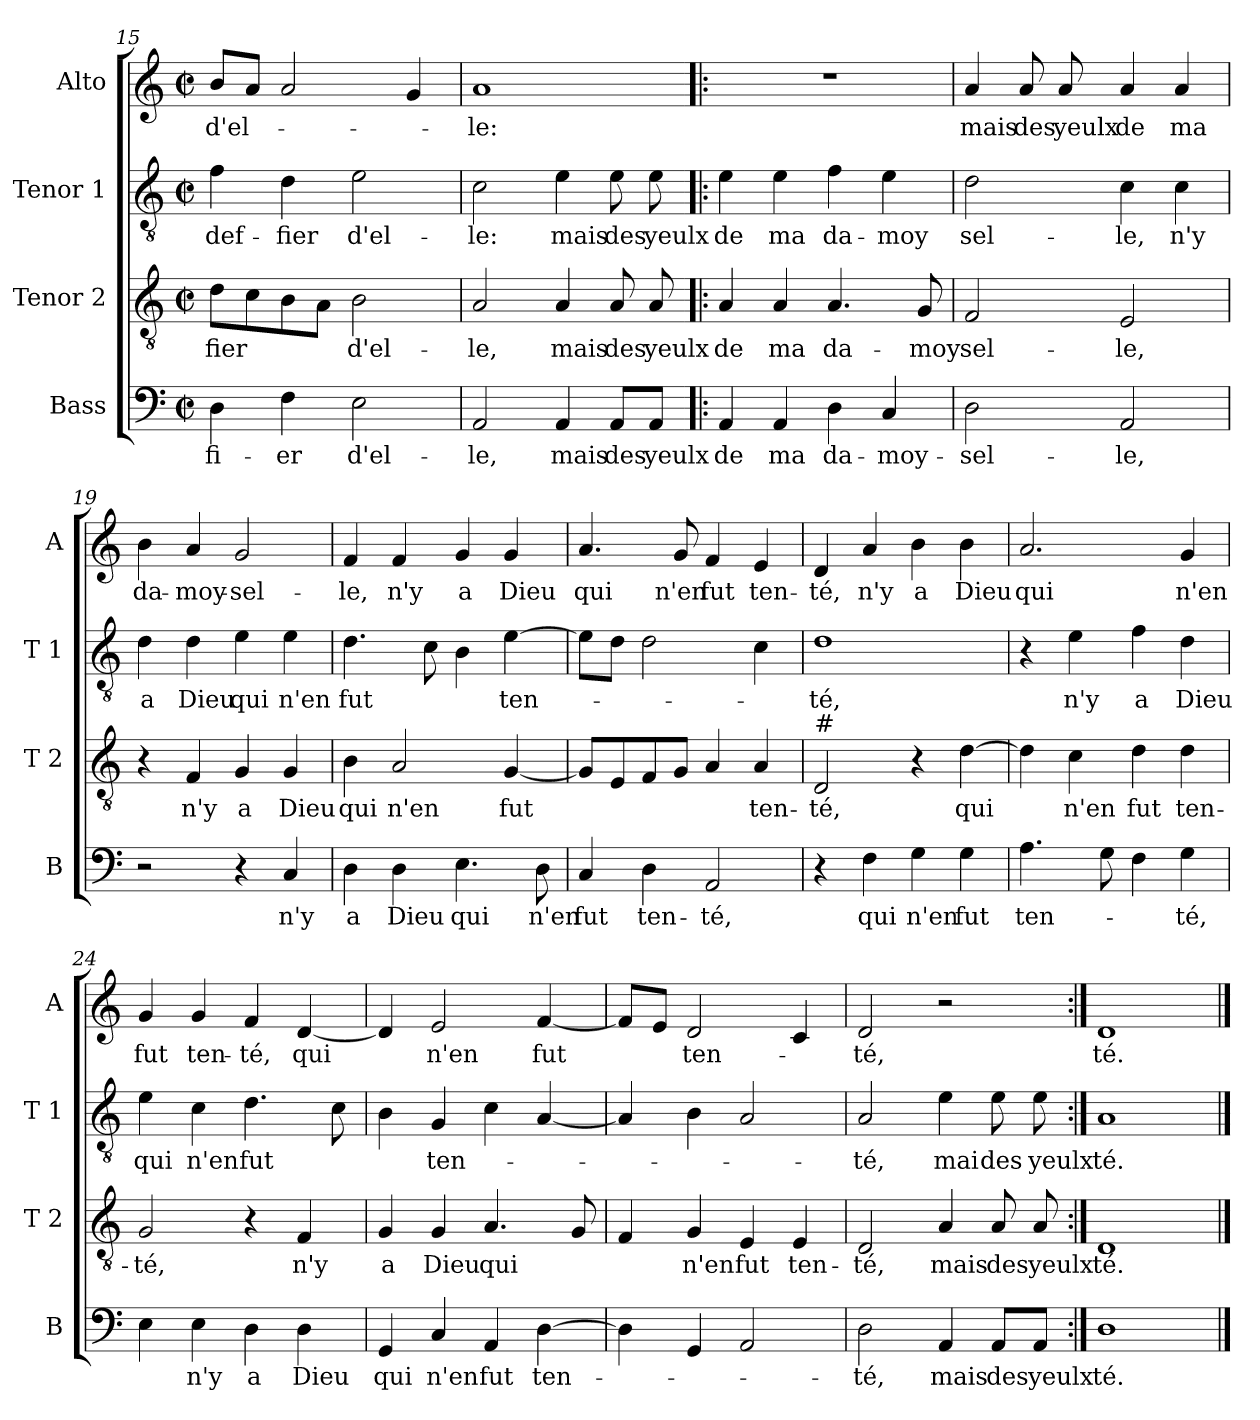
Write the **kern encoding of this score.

**kern	**text	**kern	**text	**kern	**text	**kern	**text
*part4	*part4	*part3	*part3	*part2	*part2	*part1	*part1
*staff4	*staff4	*staff3	*staff3	*staff2	*staff2	*staff1	*staff1
*I"Bass	*	*I"Tenor 2	*	*I"Tenor 1	*	*I"Alto	*
*I'B	*	*I'T 2	*	*I'T 1	*	*I'A	*
!!LO:LB:g=z
*clefF4	*	*clefGv2	*	*clefGv2	*	*clefG2	*
*k[]	*	*k[]	*	*k[]	*	*k[]	*
*C:	*	*C:	*	*C:	*	*C:	*
*M2/2	*	*M2/2	*	*M2/2	*	*M2/2	*
*met(c|)	*	*met(c|)	*	*met(c|)	*	*met(c|)	*
=15	=15	=15	=15	=15	=15	=15	=15
!	!LO:LY:b	!	!LO:LY:b	!	!LO:LY:b	!	!LO:LY:b
4D\	-fi-	8d\L	-fier	4f\	def-	8b/L	d'el-
.	.	8c\	.	.	.	8a/J	.
!	!LO:LY:b	!	!	!	!LO:LY:b	!	!
4F\	-er	8B\	.	4d\	-fier	2a/	.
.	.	8A\J	.	.	.	.	.
!	!LO:LY:b	!	!LO:LY:b	!	!LO:LY:b	!	!
2E\	d'el-	2B\	d'el-	2e\	d'el-	.	.
.	.	.	.	.	.	4g/	.
=16	=16	=16	=16	=16	=16	=16	=16
!	!LO:LY:b	!	!LO:LY:b	!	!LO:LY:b	!	!LO:LY:b
2AA/	-le,	2A/	-le,	2c\	-le:	1a	-le:
!	!LO:LY:b	!	!LO:LY:b	!	!LO:LY:b	!	!
4AA/	mais	4A/	mais	4e\	mais	.	.
!	!LO:LY:b	!	!LO:LY:b	!	!LO:LY:b	!	!
8AA/L	des	8A/	des	8e\	des	.	.
!	!LO:LY:b	!	!LO:LY:b	!	!LO:LY:b	!	!
8AA/J	yeulx	8A/	yeulx	8e\	yeulx	.	.
=17!|:	=17!|:	=17!|:	=17!|:	=17!|:	=17!|:	=17!|:	=17!|:
!	!LO:LY:b	!	!LO:LY:b	!	!LO:LY:b	!	!
4AA/	de	4A/	de	4e\	de	1r	.
!	!LO:LY:b	!	!LO:LY:b	!	!LO:LY:b	!	!
4AA/	ma	4A/	ma	4e\	ma	.	.
!	!LO:LY:b	!	!LO:LY:b	!	!LO:LY:b	!	!
4D\	da-	4.A/	da-	4f\	da-	.	.
!	!LO:LY:b	!	!	!	!LO:LY:b	!	!
4C/	-moy-	.	.	4e\	-moy	.	.
!	!	!	!LO:LY:b	!	!	!	!
.	.	8G/	-moy	.	.	.	.
=18	=18	=18	=18	=18	=18	=18	=18
!	!LO:LY:b	!	!LO:LY:b	!	!LO:LY:b	!	!LO:LY:b
2D\	-sel-	2F/	sel-	2d\	sel-	4a/	mais
!	!	!	!	!	!	!	!LO:LY:b
.	.	.	.	.	.	8a/	des
!	!	!	!	!	!	!	!LO:LY:b
.	.	.	.	.	.	8a/	yeulx
!	!LO:LY:b	!	!LO:LY:b	!	!LO:LY:b	!	!LO:LY:b
2AA/	-le,	2E/	-le,	4c\	-le,	4a/	de
!	!	!	!	!	!LO:LY:b	!	!LO:LY:b
.	.	.	.	4c\	n'y	4a/	ma
!!LO:LB:g=z
=19	=19	=19	=19	=19	=19	=19	=19
!	!	!	!	!	!LO:LY:b	!	!LO:LY:b
2r	.	4r	.	4d\	a	4b\	da-
!	!	!	!LO:LY:b	!	!LO:LY:b	!	!LO:LY:b
.	.	4F/	n'y	4d\	Dieu	4a/	-moy-
!	!	!	!LO:LY:b	!	!LO:LY:b	!	!LO:LY:b
4r	.	4G/	a	4e\	qui	2g/	-sel-
!	!LO:LY:b	!	!LO:LY:b	!	!LO:LY:b	!	!
4C/	n'y	4G/	Dieu	4e\	n'en	.	.
=20	=20	=20	=20	=20	=20	=20	=20
!	!LO:LY:b	!	!LO:LY:b	!	!LO:LY:b	!	!LO:LY:b
4D\	a	4B\	qui	4.d\	fut	4f/	-le,
!	!LO:LY:b	!	!LO:LY:b	!	!	!	!LO:LY:b
4D\	Dieu	2A/	n'en	.	.	4f/	n'y
.	.	.	.	8c\	.	.	.
!	!LO:LY:b	!	!	!	!	!	!LO:LY:b
4.E\	qui	.	.	4B\	.	4g/	a
!	!	!	!LO:LY:b	!	!LO:LY:b	!	!LO:LY:b
.	.	[4G/	fut	[4e\	ten-	4g/	Dieu
!	!LO:LY:b	!	!	!	!	!	!
8D\	n'en	.	.	.	.	.	.
=21	=21	=21	=21	=21	=21	=21	=21
!	!LO:LY:b	!	!	!	!	!	!LO:LY:b
4C/	fut	8G/L]	.	8e\L]	.	4.a/	qui
.	.	8E/	.	8d\J	.	.	.
!	!LO:LY:b	!	!	!	!	!	!
4D\	ten-	8F/	.	2d\	.	.	.
!	!	!	!	!	!	!	!LO:LY:b
.	.	8G/J	.	.	.	8g/	n'en
!	!LO:LY:b	!	!	!	!	!	!LO:LY:b
2AA/	-té,	4A/	.	.	.	4f/	fut
!	!	!	!LO:LY:b	!	!	!	!LO:LY:b
.	.	4A/	ten-	4c\	.	4e/	ten-
=22	=22	=22	=22	=22	=22	=22	=22
!	!	!LO:TX:a:t=#	!	!	!	!	!
!	!	!	!LO:LY:b	!	!LO:LY:b	!	!LO:LY:b
4r	.	2D/	-té,	1d	-té,	4d/	-té,
!	!LO:LY:b	!	!	!	!	!	!LO:LY:b
4F\	qui	.	.	.	.	4a/	n'y
!	!LO:LY:b	!	!	!	!	!	!LO:LY:b
4G\	n'en	4r	.	.	.	4b\	a
!	!LO:LY:b	!	!LO:LY:b	!	!	!	!LO:LY:b
4G\	fut	[4d\	qui	.	.	4b\	Dieu
=23	=23	=23	=23	=23	=23	=23	=23
!	!LO:LY:b	!	!	!	!	!	!LO:LY:b
4.A\	ten-	4d\]	.	4r	.	2.a/	qui
!	!	!	!LO:LY:b	!	!LO:LY:b	!	!
.	.	4c\	n'en	4e\	n'y	.	.
8G\	.	.	.	.	.	.	.
!	!	!	!LO:LY:b	!	!LO:LY:b	!	!
4F\	.	4d\	fut	4f\	a	.	.
!	!LO:LY:b	!	!LO:LY:b	!	!LO:LY:b	!	!LO:LY:b
4G\	-té,	4d\	ten-	4d\	Dieu	4g/	n'en
!!LO:PB:g=z
=24	=24	=24	=24	=24	=24	=24	=24
!	!	!	!LO:LY:b	!	!LO:LY:b	!	!LO:LY:b
4E\	.	2G/	-té,	4e\	qui	4g/	fut
!	!LO:LY:b	!	!	!	!LO:LY:b	!	!LO:LY:b
4E\	n'y	.	.	4c\	n'en	4g/	ten-
!	!LO:LY:b	!	!	!	!LO:LY:b	!	!LO:LY:b
4D\	a	4r	.	4.d\	fut	4f/	-té,
!	!LO:LY:b	!	!LO:LY:b	!	!	!	!LO:LY:b
4D\	Dieu	4F/	n'y	.	.	[4d/	qui
.	.	.	.	8c\	.	.	.
=25	=25	=25	=25	=25	=25	=25	=25
!	!LO:LY:b	!	!LO:LY:b	!	!	!	!
4GG/	qui	4G/	a	4B\	.	4d/]	.
!	!LO:LY:b	!	!LO:LY:b	!	!LO:LY:b	!	!LO:LY:b
4C/	n'en	4G/	Dieu	4G/	ten-	2e/	n'en
!	!LO:LY:b	!	!LO:LY:b	!	!	!	!
4AA/	fut	4.A/	qui	4c\	.	.	.
!	!LO:LY:b	!	!	!	!	!	!LO:LY:b
[4D\	ten-	.	.	[4A/	.	[4f/	fut
.	.	8G/	.	.	.	.	.
=26	=26	=26	=26	=26	=26	=26	=26
4D\]	.	4F/	.	4A/]	.	8f/L]	.
.	.	.	.	.	.	8e/J	.
!	!	!	!LO:LY:b	!	!	!	!LO:LY:b
4GG/	.	4G/	n'en	4B\	.	2d/	ten-
!	!	!	!LO:LY:b	!	!	!	!
2AA/	.	4E/	fut	2A/	.	.	.
!	!	!	!LO:LY:b	!	!	!	!
.	.	4E/	ten-	.	.	4c/	.
=27	=27	=27	=27	=27	=27	=27	=27
!	!LO:LY:b	!	!LO:LY:b	!	!LO:LY:b	!	!LO:LY:b
2D\	-té,	2D/	-té,	2A/	-té,	2d/	-té,
!	!LO:LY:b	!	!LO:LY:b	!	!LO:LY:b	!	!
4AA/	mais	4A/	mais	4e\	mai	2r	.
!	!LO:LY:b	!	!LO:LY:b	!	!LO:LY:b	!	!
8AA/L	des	8A/	des	8e\	des	.	.
!	!LO:LY:b	!	!LO:LY:b	!	!LO:LY:b	!	!
8AA/J	yeulx	8A/	yeulx	8e\	yeulx	.	.
=28:|!	=28:|!	=28:|!	=28:|!	=28:|!	=28:|!	=28:|!	=28:|!
!	!LO:LY:b	!	!LO:LY:b	!	!LO:LY:b	!	!LO:LY:b
1D	té.	1D	té.	1A	té.	1d	té.
==	==	==	==	==	==	==	==
*-	*-	*-	*-	*-	*-	*-	*-
